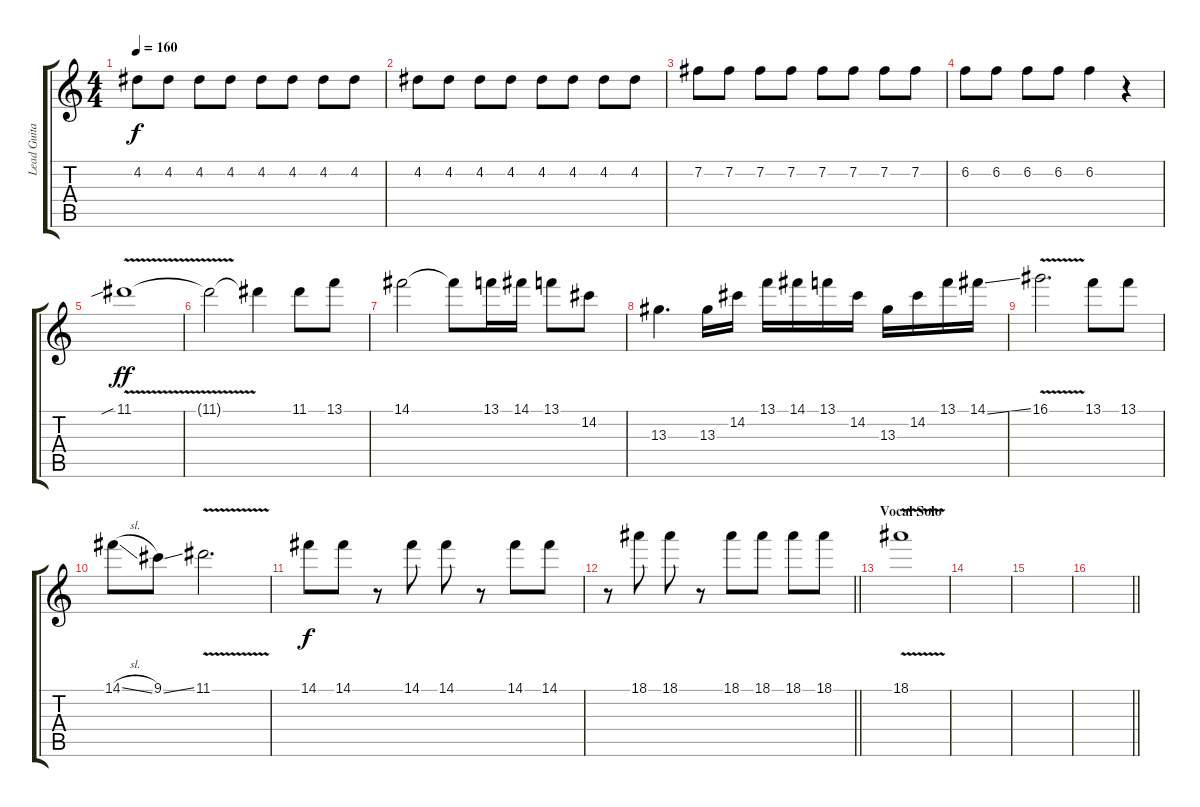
\track ("Lead Guitar" "Lead Guita") {instrument distortionguitar}
\staff {score tabs}
\tuning (E4 B3 G3 D3 A2 E2) {hide}
\ts (4 4)
\tempo 160
\clef g2
\ks c
4.2.8{dy f} 4.2.8 4.2.8 4.2.8 4.2.8 4.2.8 4.2.8 4.2.8 |
4.2.8 4.2.8 4.2.8 4.2.8 4.2.8 4.2.8 4.2.8 4.2.8 |
7.2.8 7.2.8 7.2.8 7.2.8 7.2.8 7.2.8 7.2.8 7.2.8 |
6.2.8 6.2.8 6.2.8 6.2.8 6.2.4 r.4 |
11.1{v sib}.1{dy ff} |
11.1{t}.2 11.1{t}.4 11.1.8 13.1.8 |
14.1.2 14.1{t}.8 13.1.16 14.1.16 13.1.8 14.2.8 |
13.3.4{d} 13.3.16 14.2.16 13.1.16 14.1.16 13.1.16 14.2.16 13.3.16 14.2.16 13.1.16 14.1{ss}.16 |
16.1{v}.2{d} 13.1.8 13.1.8 |
14.1{sl}.8 9.1{ss}.8 11.1{v}.2{d} |
14.1.8{dy f} 14.1.8 r.8 14.1.8 14.1.8 r.8 14.1.8 14.1.8 |
\barLineRight lightlight
r.8 18.1.8 18.1.8 r.8 18.1.8 18.1.8 18.1.8 18.1.8 |
\section ("" "Vocal Solo")
18.1{v}.1 |
|
|
\barLineRight lightlight
